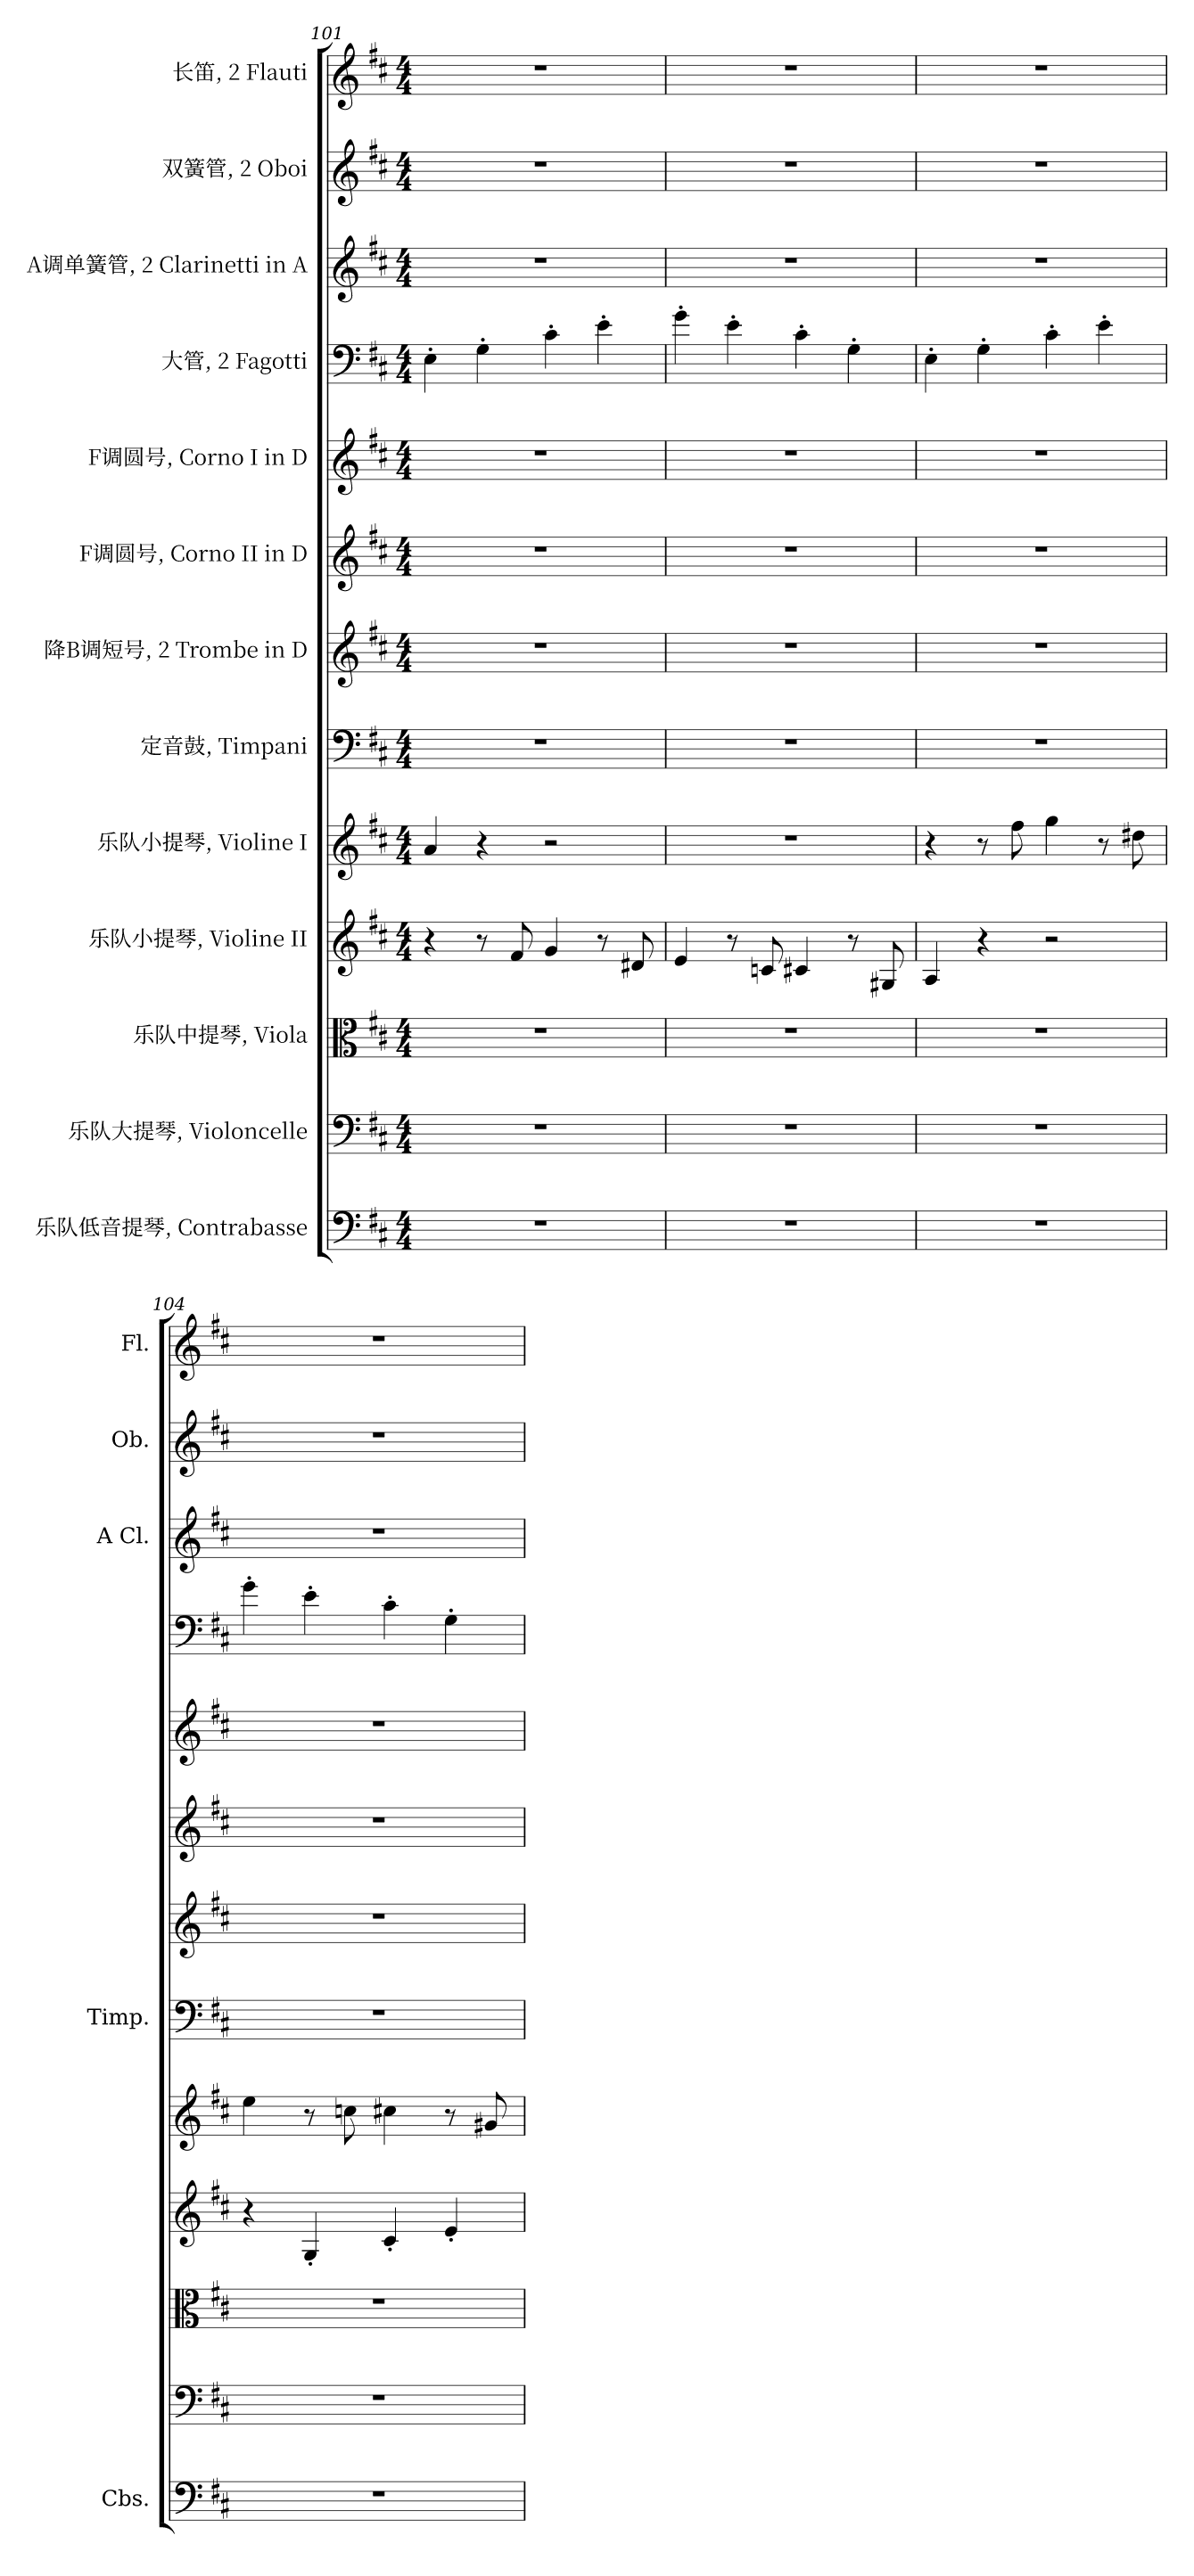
**kern	**kern	**kern	**kern	**kern	**kern	**kern	**kern	**kern	**kern	**kern	**kern	**kern
*part13	*part12	*part11	*part10	*part9	*part8	*part7	*part6	*part5	*part4	*part3	*part2	*part1
*staff13	*staff12	*staff11	*staff10	*staff9	*staff8	*staff7	*staff6	*staff5	*staff4	*staff3	*staff2	*staff1
*I"乐队低音提琴, Contrabasse	*I"乐队大提琴, Violoncelle	*I"乐队中提琴, Viola	*I"乐队小提琴, Violine II	*I"乐队小提琴, Violine I	*I"定音鼓, Timpani	*I"降B调短号, 2 Trombe in D	*I"F调圆号, Corno II in D	*I"F调圆号, Corno I in D	*I"大管, 2 Fagotti	*I"A调单簧管, 2 Clarinetti in A	*I"双簧管, 2 Oboi	*I"长笛, 2 Flauti
*I'Cbs.	*	*	*	*	*I'Timp.	*	*	*	*	*I'A Cl.	*I'Ob.	*I'Fl.
*clefF4	*clefF4	*clefC3	*clefG2	*clefG2	*clefF4	*clefG2	*clefG2	*clefG2	*clefF4	*clefG2	*clefG2	*clefG2
*ITrd7c12	*	*	*	*	*	*ITrd1c2	*ITrd4c7	*ITrd4c7	*	*ITrd1c2	*	*
*k[f#c#]	*k[f#c#]	*k[f#c#]	*k[f#c#]	*k[f#c#]	*k[f#c#]	*k[]	*k[f#]	*k[f#]	*k[f#c#]	*k[]	*k[f#c#]	*k[f#c#]
*M4/4	*M4/4	*M4/4	*M4/4	*M4/4	*M4/4	*M4/4	*M4/4	*M4/4	*M4/4	*M4/4	*M4/4	*M4/4
*MM277	*MM277	*MM277	*MM277	*MM277	*MM277	*MM277	*MM277	*MM277	*MM277	*MM277	*MM277	*MM277
=101	=101	=101	=101	=101	=101	=101	=101	=101	=101	=101	=101	=101
1r	1r	1r	4r	4a/	1r	1r	1r	1r	4E'\	1r	1r	1r
.	.	.	8r	4r	.	.	.	.	4G'\	.	.	.
.	.	.	8f#/	.	.	.	.	.	.	.	.	.
.	.	.	4g/	2r	.	.	.	.	4c#'\	.	.	.
.	.	.	8r	.	.	.	.	.	4e'\	.	.	.
.	.	.	8d#X/	.	.	.	.	.	.	.	.	.
=102	=102	=102	=102	=102	=102	=102	=102	=102	=102	=102	=102	=102
*	*	*	*	*	*	*	*	*	*	*	*	*MM273
1r	1r	1r	4e/	1r	1r	1r	1r	1r	4g'\	1r	1r	1r
.	.	.	8r	.	.	.	.	.	4e'\	.	.	.
.	.	.	8cn/	.	.	.	.	.	.	.	.	.
.	.	.	4c#X/	.	.	.	.	.	4c#'\	.	.	.
.	.	.	8r	.	.	.	.	.	4G'\	.	.	.
.	.	.	8G#X/	.	.	.	.	.	.	.	.	.
=103	=103	=103	=103	=103	=103	=103	=103	=103	=103	=103	=103	=103
*	*	*	*	*	*	*	*	*	*	*	*	*MM271
1r	1r	1r	4A/	4r	1r	1r	1r	1r	4E'\	1r	1r	1r
.	.	.	4r	8r	.	.	.	.	4G'\	.	.	.
.	.	.	.	8ff#\	.	.	.	.	.	.	.	.
.	.	.	2r	4gg\	.	.	.	.	4c#'\	.	.	.
.	.	.	.	8r	.	.	.	.	4e'\	.	.	.
.	.	.	.	8dd#X\	.	.	.	.	.	.	.	.
!!LO:PB:g=z
=104	=104	=104	=104	=104	=104	=104	=104	=104	=104	=104	=104	=104
*	*	*	*	*	*	*	*	*	*	*	*	*MM269
1r	1r	1r	4r	4ee\	1r	1r	1r	1r	4g'\	1r	1r	1r
.	.	.	4G'/	8r	.	.	.	.	4e'\	.	.	.
.	.	.	.	8ccn\	.	.	.	.	.	.	.	.
.	.	.	4c#'/	4cc#X\	.	.	.	.	4c#'\	.	.	.
.	.	.	4e'/	8r	.	.	.	.	4G'\	.	.	.
.	.	.	.	8g#X/	.	.	.	.	.	.	.	.
=	=	=	=	=	=	=	=	=	=	=	=	=
*-	*-	*-	*-	*-	*-	*-	*-	*-	*-	*-	*-	*-
